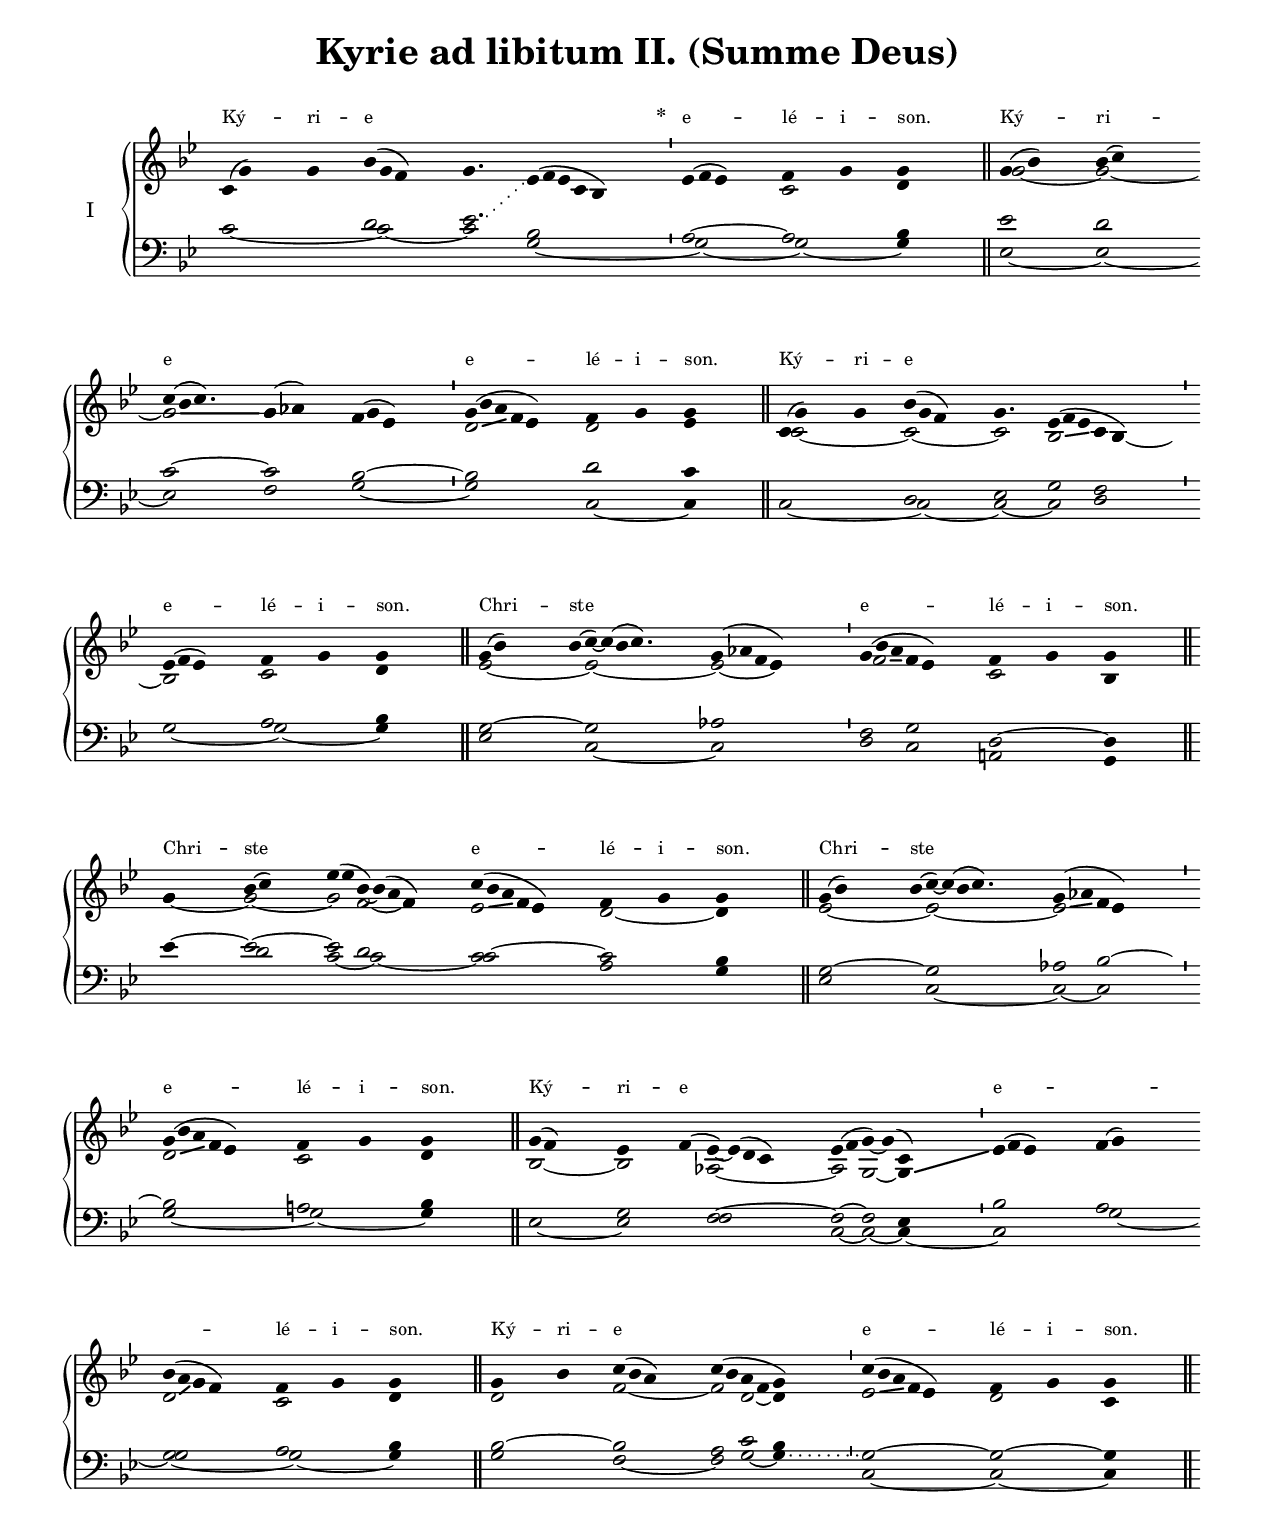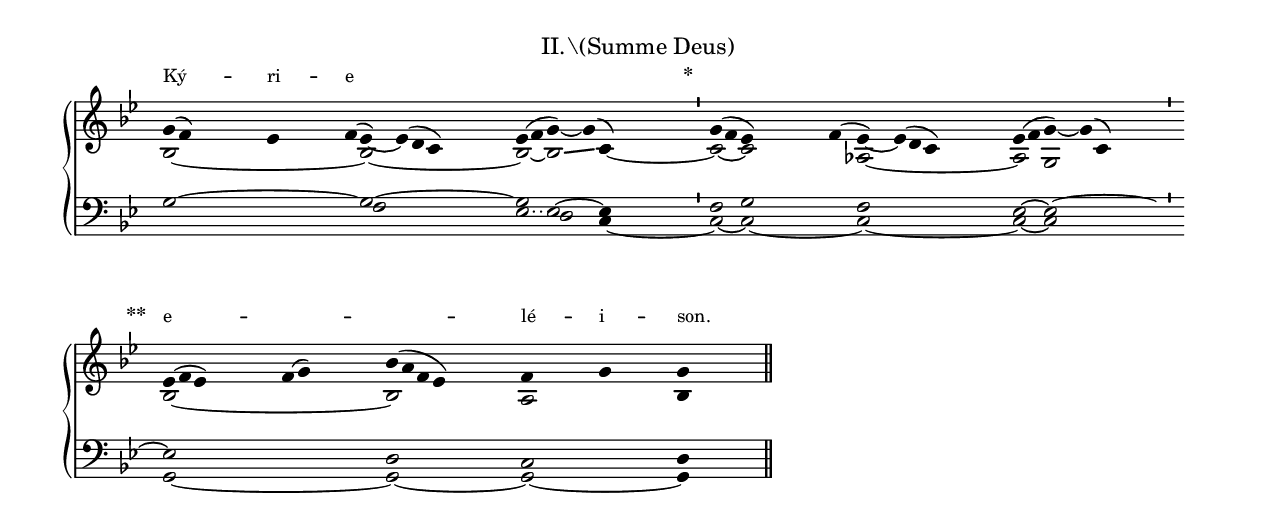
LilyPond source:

\version "2.18"
\include "gregorian.ly"
\include "noh2.ily"

%Page reference: page v.126
%(volume.page)

global = {
 \key g \minor
 \cadenzaOn 
 \override Glissando #'thickness = #2.0
}

\header {
  title = \markup \center-column {"Kyrie ad libitum II. (Summe Deus)" \vspace #1 }
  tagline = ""
  composer = ""
}

\paper {
 #(include-special-characters)
  oddHeaderMarkup = \markup \fill-line {
    \line {}
    \center-column {
      \on-the-fly #first-page     " "
      \on-the-fly #not-first-page "II.\\(Summe Deus)"
    }
    \line { \on-the-fly #print-page-number-check-first \fromproperty #'page:page-number-string }
  }
  evenHeaderMarkup = \markup \fill-line {
    \line { \on-the-fly #print-page-number-check-first \fromproperty #'page:page-number-string }
    \center-column { "II.\\(Summe Deus)" }
    \line {}
  }
}

chantText = \lyricmode {
Ký -- ri -- e _ _ 
\set stanza = " * " e -- lé -- i -- son. 
Ký -- ri -- e _ _ e -- lé -- i -- son. 
Ký -- ri -- e _ _ e -- lé -- i -- son. 
Chri -- ste _ e -- lé -- i -- son. 
Chri -- ste _ e -- lé -- i -- son. 
Chri -- ste _ e -- lé -- i -- son. 
Ký -- ri -- e _ e -- _ _ lé -- i -- son. 
Ký -- ri -- e _ e -- lé -- i -- son. 
Ký -- ri -- e _ 
\set stanza = " * " _ _ _ 
\set stanza = " ** "  e -- _ _ lé -- i -- son. }

chantMusic = {
\tieDown   c'4 ( g'4) g'4 bes'4 ( g'4 f'4) g'4. ees'4 ( f'4 ees'4 c'4 bes4) \divisioMinima
 ees'4 ( f'4 ees'4) f'4 g'4 g'4 \finalis
 g'4 ( bes'4) bes'4 ( c''4) \forceBreak
 c''4 ( bes'4 c''4.)  g'4 ( aes'4) f'4 ( g'4 ees'4) \divisioMinima
 g'4 ( bes'4 a'4 f'4 ees'4) f'4 g'4 g'4 \finalis
 c'4 ( g'4) g'4 bes'4 ( g'4 f'4) g'4. ees'4 ( f'4 ees'4 c'4 bes4) \divisioMinima
 \forceBreak
 ees'4 ( f'4 ees'4) f'4 g'4 g'4 \finalis
 g'4 ( bes'4) bes'4 ( c''4) ~ c''4 ( bes'4 c''4.)  g'4 ( aes'4 f'4 ees'4) \divisioMinima
 g'4 ( bes'4 a'4 f'4 ees'4) f'4 g'4 g'4 \finalis
 \forceBreak
 g'4 bes'4 ( c''4) ees''4 ( ees''4 bes'4) ~ bes'4 ( a'4 f'4) c''4 ( bes'4 a'4 f'4 ees'4) f'4 g'4 g'4 \finalis
 g'4 ( bes'4) bes'4 ( c''4) ~ c''4 ( bes'4 c''4.)  g'4 ( aes'4 f'4 ees'4) \divisioMinima
 \forceBreak
 g'4 ( bes'4 a'4 f'4 ees'4) f'4 g'4 g'4 \finalis
 g'4 ( f'4) ees'4 f'4 ( ees'4) ~ ees'4 ( d'4 c'4) ees'4 ( f'4 g'4) ~ g'4 ( c'4) \divisioMinima
 ees'4 ( f'4 ees'4) f'4 ( g'4) \forceBreak
 bes'4 ( a'4 g'4 f'4) f'4 g'4 g'4 \finalis
 g'4 bes'4 c''4 ( bes'4 a'4) c''4 ( bes'4 a'4 f'4 g'4) \divisioMinima
 c''4 ( bes'4 a'4 f'4 ees'4) f'4 g'4 g'4 \finalis
 \forceBreak
 g'4 ( f'4) ees'4 f'4 ( ees'4) ~ ees'4 ( d'4 c'4) ees'4 ( f'4 g'4) ~ g'4 ( c'4) \divisioMinima
 g'4 ( f'4 ees'4) f'4 ( ees'4) ~ ees'4 ( d'4 c'4) ees'4 ( f'4 g'4) ~ g'4 ( c'4) \divisioMinima
 \forceBreak
 ees'4 ( f'4 ees'4) f'4 ( g'4) bes'4 ( a'4 f'4 ees'4) f'4 g'4 g'4 \finalis

}

altoMusic = {
r2*25/4 \divisioMinima
r2*3/2 c'2 d'4 \finalis
g'2 ~ g'2 ~ g'2*7/4 -\tweak Glissando.Y-offset #-0.8 \glissando g'4 aes'4 f'4 g'4 ees'4 \divisioMinima
d'2*3/2 -\tweak Glissando.Y-offset #-0.8 \glissando f'4 ees'4 d'2 ees'4 \finalis
c'2*3/2 ~ c'2*3/2 ~ c'2*3/4 bes2*3/2 -\tweak Glissando.Y-offset #-0.8 \glissando c'4 bes4 ~ \divisioMinima
bes2*3/2 c'2 d'4 \finalis
ees'2*3/2 ~ ees'2*9/4 ~ ees'2*3/2 ~ ees'4 \divisioMinima
f'2*3/2 -\tweak Glissando.Y-offset #-0.8 \glissando f'4 ees'4 c'2 bes4 \finalis
g'4 ~ g'2 ~ g'2 f'2*3/2 ~ f'4 ees'2*3/2 -\tweak Glissando.Y-offset #-0.8 \glissando f'4 ees'4 d'2 ~ d'4 \finalis
ees'2*3/2 ~ ees'2*9/4 ~ ees'2 -\tweak Glissando.Y-offset #-0.8 \glissando f'4 ees'4 \divisioMinima
d'2*3/2 -\tweak Glissando.Y-offset #-0.8 \glissando f'4 ees'4 c'2 d'4 \finalis
bes2 ~ bes2 aes2*4/2 ~ aes2 g2 ~ g4 -\tweak Glissando.Y-offset #-0.8 \glissando \divisioMinima
ees'4 f'4 ees'4 f'4 g'4 d'2 -\tweak Glissando.Y-offset #-0.8 \glissando g'4 f'4 c'2 d'4 \finalis
d'2 f'2*3/2 ~ f'2 d'2 ~ d'4 \divisioMinima
ees'2*3/2 -\tweak Glissando.Y-offset #-0.8 \glissando f'4 ees'4 d'2 c'4 \finalis
bes2*4/2 ~ bes2*4/2 ~ bes2 ~ bes2 -\tweak Glissando.Y-offset #-0.8 \glissando c'4 ~ \divisioMinima
c'2 ~ c'2 aes2*4/2 ~ aes2 g2*3/2 \divisioMinima
bes2*5/2 ~ bes2*4/2 a2 bes4 \finalis
}

tenorMusic = {
r2*3/2 d'2*3/2 ees'2*3/4 bes2*5/2 \divisioMinima
a2*3/2 ~ a2 bes4 \finalis
ees'2 d'2 c'2*7/4 ~ c'2 bes2*3/2 ~ \divisioMinima
bes2*5/2 d'2 c'4 \finalis
r2*3/2 d2*3/2 ees2*3/4 g2*3/2 f2 \divisioMinima
r2*3/2 a2 bes4 \finalis
g2*3/2 ~ g2*9/4 aes2*4/2 \divisioMinima
f2*3/2 g2 d2 ~ d4 \finalis
ees'4 ~ ees'2 ~ ees'2 d'2*4/2 \shiftRight c'2*5/2 ~ c'2 bes4 \finalis
g2*3/2 ~ g2*9/4 aes2 bes2 ~ \divisioMinima
bes2*5/2 a!2 bes4 \finalis
r2 g2 f2*4/2 ~ f2 ~ f2 ees4 \divisioMinima
bes2*3/2 a2 \shiftRight g2*4/2 a2 bes4 \finalis
bes2 ~ bes2*3/2 a2 c'2 bes4 \divisioMinima
g2*5/2 ~ g2 ~ g4 \finalis
g2*4/2 ~ g2*4/2 ~ g2 ees2 ~ ees4 \divisioMinima
f2 g2 f2*4/2 ees2 ~ ees2*3/2 ~ \divisioMinima
ees2*5/2 d2*4/2 c2 d4 \finalis
}

bassMusic = {
c'2*3/2 ~ c'2*3/2 ~ c'2*3/4 g2*5/2 ~ \divisioMinima
g2*3/2 ~ g2 ~ g4 \finalis
ees2 ~ ees2 ~ ees2*7/4 f2 g2*3/2 ~ \divisioMinima
g2*5/2 c2 ~ c4 \finalis
c2*3/2 ~ c2*3/2 ~ c2*3/4 ~ c2*3/2 d2 \divisioMinima
g2*3/2 ~ g2 ~ g4 \finalis
ees2*3/2 c2*9/4 ~ c2*4/2 \divisioMinima
d2*3/2 c2 a,!2 g,4 \finalis
r4 d'2 c'2 ~ c'2*4/2 ~ c'2*5/2 a2 g4 \finalis
ees2*3/2 c2*9/4 ~ c2 ~ c2 \divisioMinima
g2*5/2 ~ g2 ~ g4 \finalis
ees2 ~ ees2 \shiftRight f2*4/2 c2 ~ c2 ~ c4 ~ \divisioMinima
c2*3/2 g2 ~ g2*4/2 ~ g2 ~ g4 \finalis
g2 f2*3/2 ~ f2 g2 ~ g4 \divisioMinima
c2*5/2 ~ c2 ~ c4 \finalis
r2*4/2 f2*4/2 ees2 d2 c4 ~ \divisioMinima
c2 ~ c2 ~ c2*4/2 ~ c2 ~ c2*3/2 \divisioMinima
g,2*5/2 ~ g,2*4/2 ~ g,2 ~ g,4 \finalis
}

voiceLines = {
\voiceLineStyle


s2*6/2
\allowVoiceLineBreak
\voiceLine "down" "up" ees'4. ees'2*1/2


s2*139/2
\allowVoiceLineBreak
\voiceLine "down" "down" g2*1/2 g2*1/2


s2*15/2
\allowVoiceLineBreak
\voiceLine "down" "down" ees2*2/2 ees2*1/2


}

\score{
  <<
    \new Lyrics
    \new GrandStaff <<
      \set GrandStaff.autoBeaming = ##f
      \set GrandStaff.instrumentName = \markup \center-column {
        "I"
      }
      \new Staff = up <<
        \new Voice = "chant" {
          \voiceOne \global \chantMusic
        }
        \new Voice {
          \voiceTwo \global \altoMusic
        }
      >>

      \new Staff = down <<
        \clef bass
        \new Voice {
          \voiceOne \global \tenorMusic
        }
        \new Voice {
          \voiceTwo \global \bassMusic
        }
	\new Voice {
        \voiceThree \global \voiceLines
        }
      >>
    >>
    \context Lyrics {
      \lyricsto chant {
      \chantText
    }
    }
  >>
  \layout{
  }
  
}
